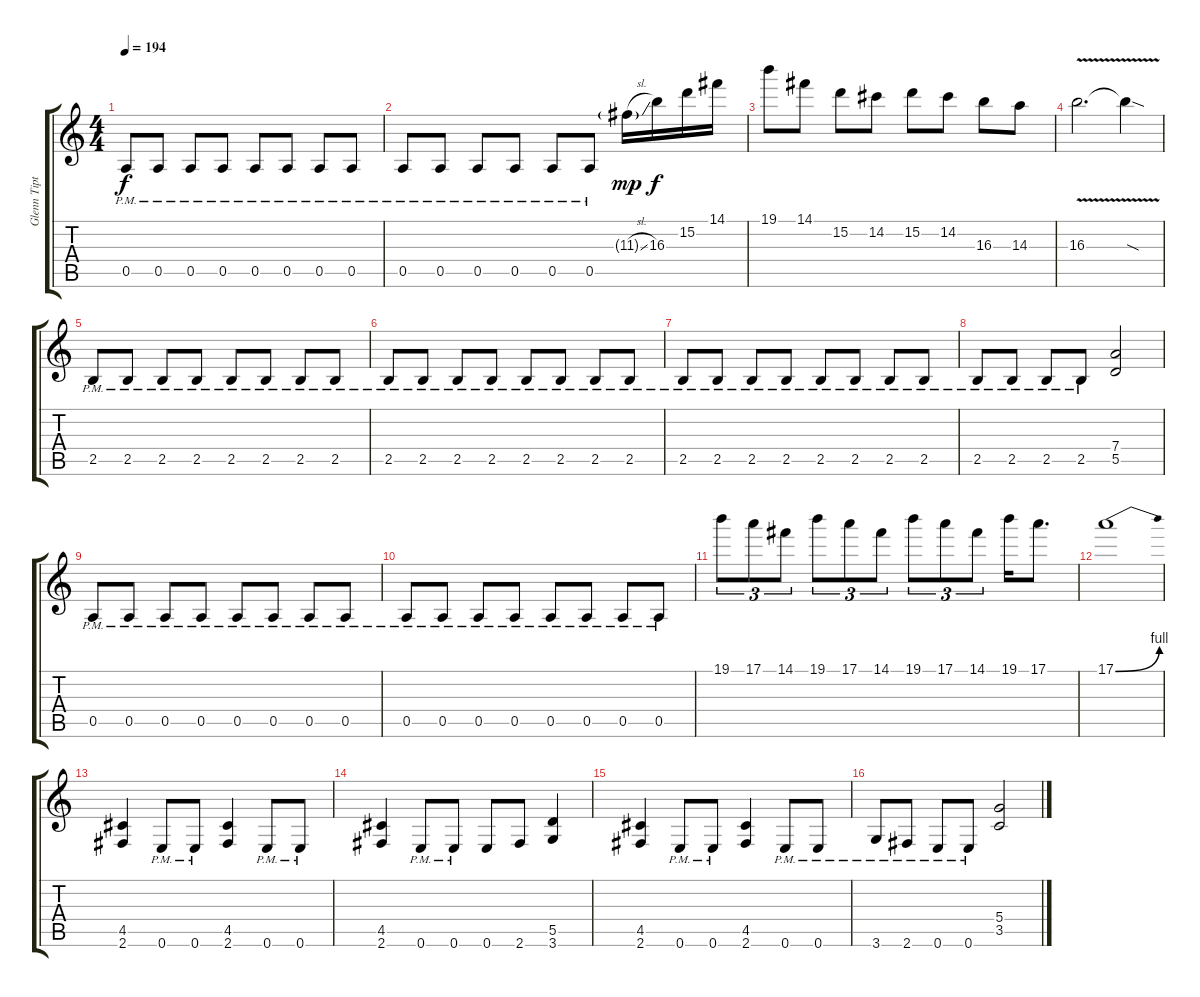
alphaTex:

\track ("Glenn Tipton" "Glenn Tipt") {instrument distortionguitar}
\staff {score tabs}
\tuning (E4 B3 G3 D3 A2 E2) {hide}
\ts (4 4)
\tempo 194
\clef g2
\ks c
0.5{pm}.8{dy f} 0.5{pm}.8 0.5{pm}.8 0.5{pm}.8 0.5{pm}.8 0.5{pm}.8 0.5{pm}.8 0.5{pm}.8 |
0.5{pm}.8 0.5{pm}.8 0.5{pm}.8 0.5{pm}.8 0.5{pm}.8 0.5{pm}.8 11.3{sl g}.16{dy mp} 16.3.16{dy f} 15.2.16 14.1.16 |
19.1.8 14.1.8 15.2.8 14.2.8 15.2.8 14.2.8 16.3.8 14.3.8 |
16.3{v}.2{d} 16.3{sod t}.4 |
2.5{pm}.8 2.5{pm}.8 2.5{pm}.8 2.5{pm}.8 2.5{pm}.8 2.5{pm}.8 2.5{pm}.8 2.5{pm}.8 |
2.5{pm}.8 2.5{pm}.8 2.5{pm}.8 2.5{pm}.8 2.5{pm}.8 2.5{pm}.8 2.5{pm}.8 2.5{pm}.8 |
2.5{pm}.8 2.5{pm}.8 2.5{pm}.8 2.5{pm}.8 2.5{pm}.8 2.5{pm}.8 2.5{pm}.8 2.5{pm}.8 |
2.5{pm}.8 2.5{pm}.8 2.5{pm}.8 2.5{pm}.8 (7.4 5.5).2 |
0.5{pm}.8 0.5{pm}.8 0.5{pm}.8 0.5{pm}.8 0.5{pm}.8 0.5{pm}.8 0.5{pm}.8 0.5{pm}.8 |
0.5{pm}.8 0.5{pm}.8 0.5{pm}.8 0.5{pm}.8 0.5{pm}.8 0.5{pm}.8 0.5{pm}.8 0.5{pm}.8 |
19.1.8{tu (3 2)} 17.1.8{tu (3 2)} 14.1.8{tu (3 2)} 19.1.8{tu (3 2)} 17.1.8{tu (3 2)} 14.1.8{tu (3 2)} 19.1.8{tu (3 2)} 17.1.8{tu (3 2)} 14.1.8{tu (3 2)} 19.1.16 17.1.8{d} |
17.1{be (bend 0 0 60 4)}.1 |
(4.5 2.6).4 0.6{pm}.8 0.6{pm}.8 (4.5 2.6).4 0.6{pm}.8 0.6{pm}.8 |
(4.5 2.6).4 0.6{pm}.8 0.6{pm}.8 0.6.8 2.6.8 (5.5 3.6).4 |
(4.5 2.6).4 0.6{pm}.8 0.6{pm}.8 (4.5 2.6).4 0.6{pm}.8 0.6{pm}.8 |
3.6{pm}.8 2.6{pm}.8 0.6{pm}.8 0.6{pm}.8 (5.4 3.5).2
